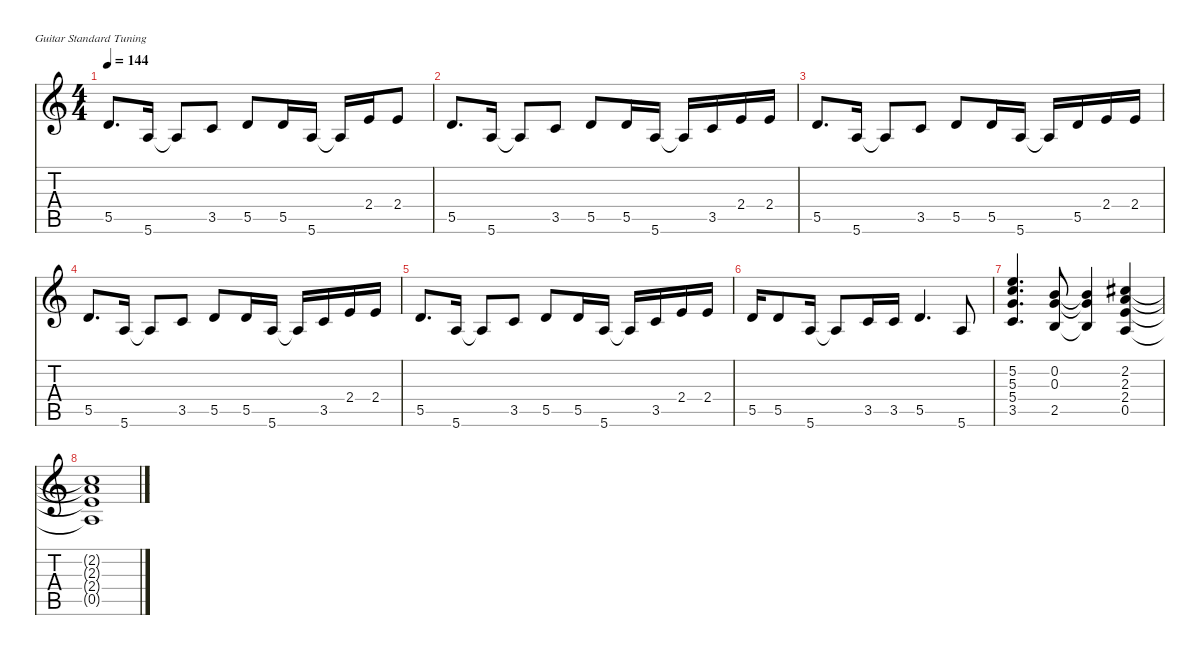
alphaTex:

\defaultSystemsLayout 4
\hideDynamics
\bracketExtendMode nobrackets
\singleTrackTrackNamePolicy hidden
\multiTrackTrackNamePolicy hidden
\firstSystemTrackNameMode fullname
\firstSystemTrackNameOrientation horizontal
\otherSystemsTrackNameOrientation horizontal
\track ("Gtr 1" "dist.guit.") {instrument distortionguitar}
\staff {score tabs}
\tuning (E4 B3 G3 D3 A2 E2)
\ts (4 4)
\tempo 144
\clef g2
\ks c
5.5.8{d dy f beam Up} 5.6.16{beam Up} 5.6{t}.8{beam Up} 3.5.8{beam Up} 5.5.8{beam Up} 5.5.16{beam Up} 5.6.16{beam Up} 5.6{t}.16{beam Up} 2.4.16{beam Up} 2.4.8{beam Up} |
5.5.8{d beam Up} 5.6.16{beam Up} 5.6{t}.8{beam Up} 3.5.8{beam Up} 5.5.8{beam Up} 5.5.16{beam Up} 5.6.16{beam Up} 5.6{t}.16{beam Up} 3.5.16{beam Up} 2.4.16{beam Up} 2.4.16{beam Up} |
5.5.8{d beam Up} 5.6.16{beam Up} 5.6{t}.8{beam Up} 3.5.8{beam Up} 5.5.8{beam Up} 5.5.16{beam Up} 5.6.16{beam Up} 5.6{t}.16{beam Up} 5.5.16{beam Up} 2.4.16{beam Up} 2.4.16{beam Up} |
5.5.8{d beam Up} 5.6.16{beam Up} 5.6{t}.8{beam Up} 3.5.8{beam Up} 5.5.8{beam Up} 5.5.16{beam Up} 5.6.16{beam Up} 5.6{t}.16{beam Up} 3.5.16{beam Up} 2.4.16{beam Up} 2.4.16{beam Up} |
5.5.8{d beam Up} 5.6.16{beam Up} 5.6{t}.8{beam Up} 3.5.8{beam Up} 5.5.8{beam Up} 5.5.16{beam Up} 5.6.16{beam Up} 5.6{t}.16{beam Up} 3.5.16{beam Up} 2.4.16{beam Up} 2.4.16{beam Up} |
5.5.16{beam Up} 5.5.8{beam Up} 5.6.16{beam Up} 5.6{t}.8{beam Up} 3.5.16{beam Up} 3.5.16{beam Up} 5.5.4{d beam Up} 5.6.8{beam Up} |
(5.2 5.3 5.4 3.5).4{d beam Up} (0.2 0.3 2.5).8{beam Up} (0.2{t} 0.3{t} 2.5{t}).4{beam Up} (2.2{acc #} 2.3 2.4 0.5).4{beam Up} |
(2.2{t acc #} 2.3{t} 2.4{t} 0.5{t}).1{beam Up}
